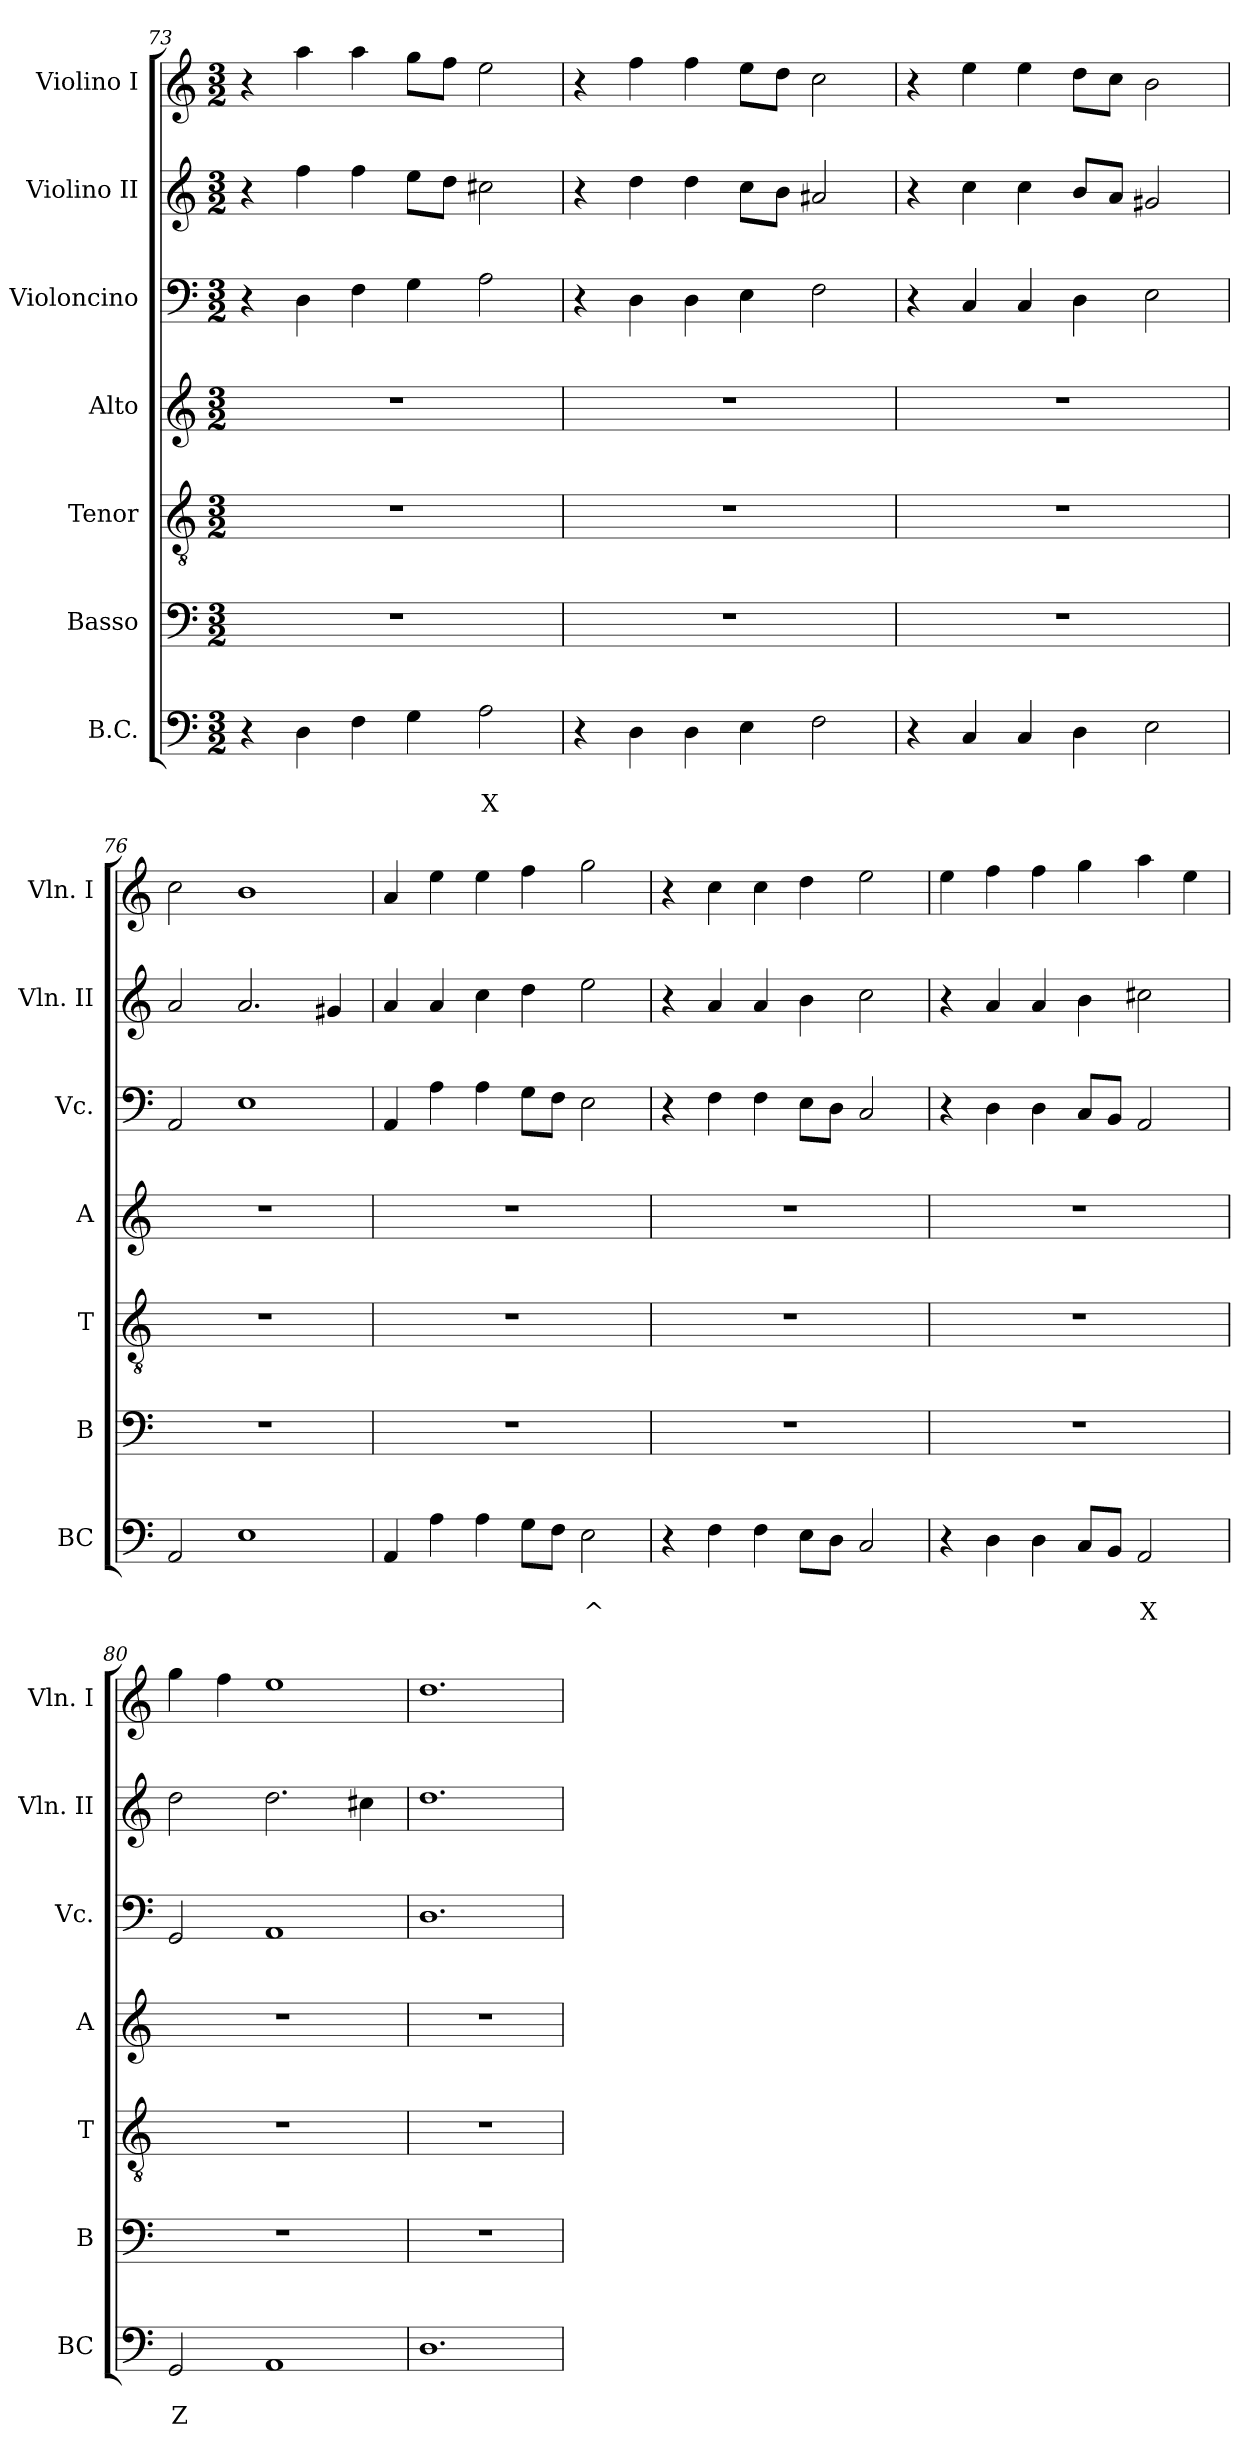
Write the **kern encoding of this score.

**kern	**text	**text	**kern	**kern	**kern	**kern	**kern	**kern
*part7	*part7	*part7	*part6	*part5	*part4	*part3	*part2	*part1
*staff7	*staff7	*staff7	*staff6	*staff5	*staff4	*staff3	*staff2	*staff1
*I"B.C.	*	*	*I"Basso	*I"Tenor	*I"Alto	*I"Violoncino	*I"Violino II	*I"Violino I
*I'BC	*	*	*I'B	*I'T	*I'A	*I'Vc.	*I'Vln. II	*I'Vln. I
!!LO:PB:g=z
*clefF4	*	*	*clefF4	*clefGv2	*clefG2	*clefF4	*clefG2	*clefG2
*k[]	*	*	*k[]	*k[]	*k[]	*k[]	*k[]	*k[]
*C:	*	*	*C:	*C:	*C:	*C:	*C:	*C:
*M3/2	*	*	*M3/2	*M3/2	*M3/2	*M3/2	*M3/2	*M3/2
=73	=73	=73	=73	=73	=73	=73	=73	=73
4r	.	.	1.r	1.r	1.r	4r	4r	4r
4D\	.	.	.	.	.	4D\	4ff\	4aa\
4F\	.	.	.	.	.	4F\	4ff\	4aa\
4G\	.	.	.	.	.	4G\	8ee\L	8gg\L
.	.	.	.	.	.	.	8dd\J	8ff\J
!	!	!LO:LY:b	!	!	!	!	!	!
2A\	.	X	.	.	.	2A\	2cc#X\	2ee\
=74	=74	=74	=74	=74	=74	=74	=74	=74
4r	.	.	1.r	1.r	1.r	4r	4r	4r
4D\	.	.	.	.	.	4D\	4dd\	4ff\
4D\	.	.	.	.	.	4D\	4dd\	4ff\
4E\	.	.	.	.	.	4E\	8cc\L	8ee\L
.	.	.	.	.	.	.	8b\J	8dd\J
2F\	.	.	.	.	.	2F\	2a#X/	2cc\
=75	=75	=75	=75	=75	=75	=75	=75	=75
4r	.	.	1.r	1.r	1.r	4r	4r	4r
4C/	.	.	.	.	.	4C/	4cc\	4ee\
4C/	.	.	.	.	.	4C/	4cc\	4ee\
4D\	.	.	.	.	.	4D\	8b/L	8dd\L
.	.	.	.	.	.	.	8a/J	8cc\J
2E\	.	.	.	.	.	2E\	2g#X/	2b\
=76	=76	=76	=76	=76	=76	=76	=76	=76
2AA/	.	.	1.r	1.r	1.r	2AA/	2a/	2cc\
1E	.	.	.	.	.	1E	2.a/	1b
.	.	.	.	.	.	.	4g#X/	.
!!LO:LB:g=z
=77	=77	=77	=77	=77	=77	=77	=77	=77
4AA/	.	.	1.r	1.r	1.r	4AA/	4a/	4a/
4A\	.	.	.	.	.	4A\	4a/	4ee\
4A\	.	.	.	.	.	4A\	4cc\	4ee\
8G\L	.	.	.	.	.	8G\L	4dd\	4ff\
8F\J	.	.	.	.	.	8F\J	.	.
!	!	!LO:LY:b	!	!	!	!	!	!
2E\	.	^	.	.	.	2E\	2ee\	2gg\
=78	=78	=78	=78	=78	=78	=78	=78	=78
4r	.	.	1.r	1.r	1.r	4r	4r	4r
4F\	.	.	.	.	.	4F\	4a/	4cc\
4F\	.	.	.	.	.	4F\	4a/	4cc\
8E\L	.	.	.	.	.	8E\L	4b\	4dd\
8D\J	.	.	.	.	.	8D\J	.	.
2C/	.	.	.	.	.	2C/	2cc\	2ee\
=79	=79	=79	=79	=79	=79	=79	=79	=79
4r	.	.	1.r	1.r	1.r	4r	4r	4ee\
4D\	.	.	.	.	.	4D\	4a/	4ff\
4D\	.	.	.	.	.	4D\	4a/	4ff\
8C/L	.	.	.	.	.	8C/L	4b\	4gg\
8BB/J	.	.	.	.	.	8BB/J	.	.
!	!	!LO:LY:b	!	!	!	!	!	!
2AA/	.	X	.	.	.	2AA/	2cc#X\	4aa\
.	.	.	.	.	.	.	.	4ee\
=80	=80	=80	=80	=80	=80	=80	=80	=80
!	!	!LO:LY:b	!	!	!	!	!	!
2GG/	.	Z	1.r	1.r	1.r	2GG/	2dd\	4gg\
.	.	.	.	.	.	.	.	4ff\
1AA	.	.	.	.	.	1AA	2.dd\	1ee
.	.	.	.	.	.	.	4cc#X\	.
=81	=81	=81	=81	=81	=81	=81	=81	=81
1.D	.	.	1.r	1.r	1.r	1.D	1.dd	1.dd
=	=	=	=	=	=	=	=	=
*-	*-	*-	*-	*-	*-	*-	*-	*-
